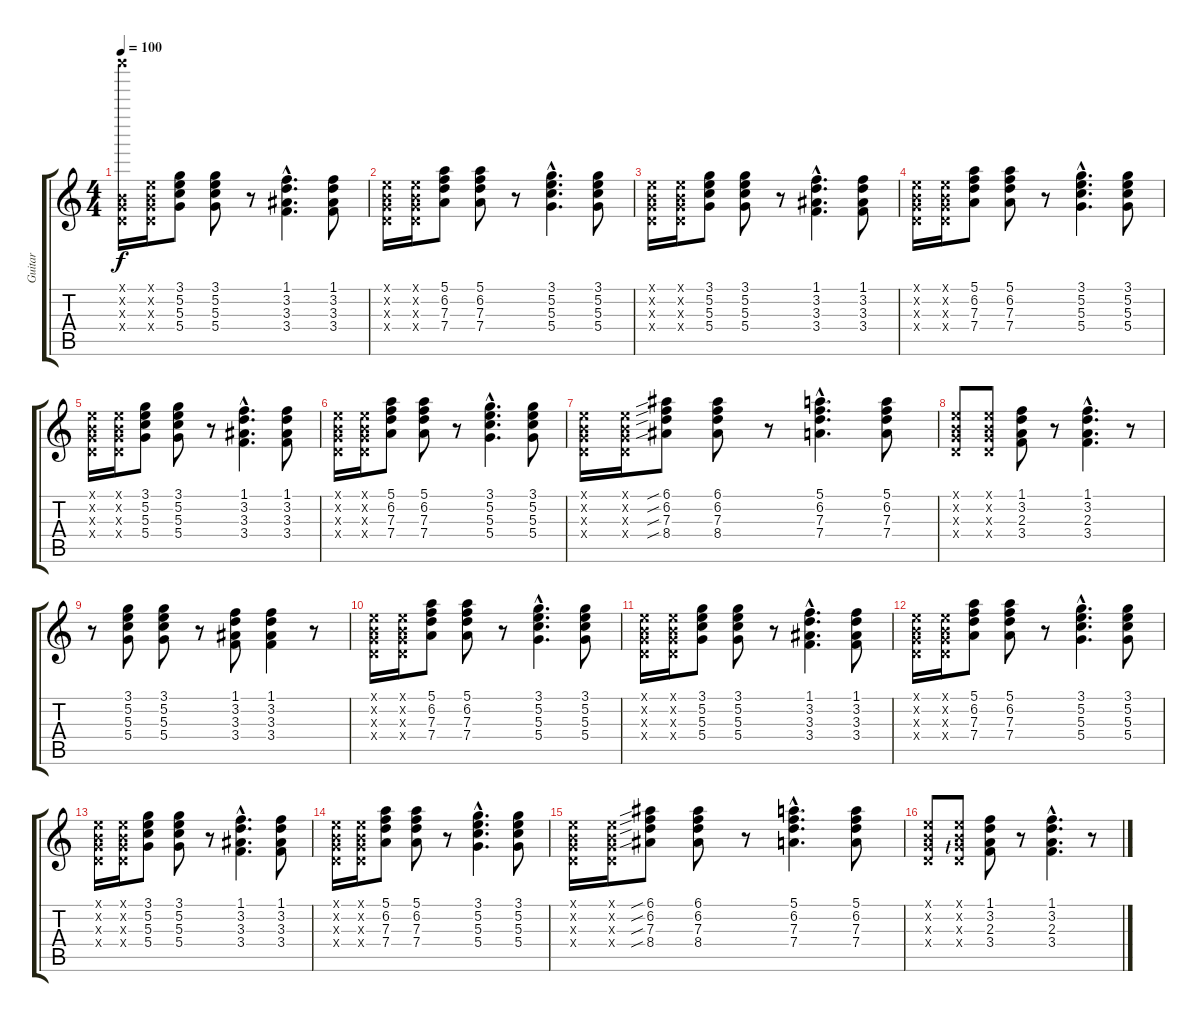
\track ("Guitar" "Guitar") {instrument overdrivenguitar}
\staff {score tabs}
\tuning (E4 B3 G3 D3 A2 E2) {hide}
\ts (4 4)
\tempo 100
\clef g2
\ks c
(46.1{x} 0.2{x} 0.3{x} 0.4{x}).16{dy f instrument overdrivenguitar} (0.1{x} 0.2{x} 0.3{x} 0.4{x}).16 (3.1 5.2 5.3 5.4).8 (3.1 5.2 5.3 5.4).8 r.8 (1.1{hac} 3.2{hac} 3.3{hac} 3.4{hac}).4{d} (1.1 3.2 3.3 3.4).8 |
(0.1{x} 0.2{x} 0.3{x} 0.4{x}).16 (0.1{x} 0.2{x} 0.3{x} 0.4{x}).16 (5.1 6.2 7.3 7.4).8 (5.1 6.2 7.3 7.4).8 r.8 (3.1{hac} 5.2{hac} 5.3{hac} 5.4{hac}).4{d} (3.1 5.2 5.3 5.4).8 |
(0.1{x} 0.2{x} 0.3{x} 0.4{x}).16 (0.1{x} 0.2{x} 0.3{x} 0.4{x}).16 (3.1 5.2 5.3 5.4).8 (3.1 5.2 5.3 5.4).8 r.8 (1.1{hac} 3.2{hac} 3.3{hac} 3.4{hac}).4{d} (1.1 3.2 3.3 3.4).8 |
(0.1{x} 0.2{x} 0.3{x} 0.4{x}).16 (0.1{x} 0.2{x} 0.3{x} 0.4{x}).16 (5.1 6.2 7.3 7.4).8 (5.1 6.2 7.3 7.4).8 r.8 (3.1{hac} 5.2{hac} 5.3{hac} 5.4{hac}).4{d} (3.1 5.2 5.3 5.4).8 |
(0.1{x} 0.2{x} 0.3{x} 0.4{x}).16 (0.1{x} 0.2{x} 0.3{x} 0.4{x}).16 (3.1 5.2 5.3 5.4).8 (3.1 5.2 5.3 5.4).8 r.8 (1.1{hac} 3.2{hac} 3.3{hac} 3.4{hac}).4{d} (1.1 3.2 3.3 3.4).8 |
(0.1{x} 0.2{x} 0.3{x} 0.4{x}).16 (0.1{x} 0.2{x} 0.3{x} 0.4{x}).16 (5.1 6.2 7.3 7.4).8 (5.1 6.2 7.3 7.4).8 r.8 (3.1{hac} 5.2{hac} 5.3{hac} 5.4{hac}).4{d} (3.1 5.2 5.3 5.4).8 |
(0.1{x} 0.2{x} 0.3{x} 0.4{x}).16 (0.1{x} 0.2{x} 0.3{x} 0.4{x}).16 (6.1{sib} 6.2{sib} 7.3{sib} 8.4{sib}).8 (6.1 6.2 7.3 8.4).8 r.8 (5.1{hac} 6.2{hac} 7.3{hac} 7.4{hac}).4{d} (5.1 6.2 7.3 7.4).8 |
(0.1{x} 0.2{x} 0.3{x} 0.4{x}).8 (0.1{x} 0.2{x} 0.3{x} 0.4{x}).8 (1.1 3.2 2.3 3.4).8 r.8 (1.1{hac} 3.2{hac} 2.3{hac} 3.4{hac}).4{d} r.8 |
r.8 (3.1 5.2 5.3 5.4).8 (3.1 5.2 5.3 5.4).8 r.8 (1.1 3.2 3.3 3.4).8 (1.1 3.2 3.3 3.4).4 r.8 |
(0.1{x} 0.2{x} 0.3{x} 0.4{x}).16 (0.1{x} 0.2{x} 0.3{x} 0.4{x}).16 (5.1 6.2 7.3 7.4).8 (5.1 6.2 7.3 7.4).8 r.8 (3.1{hac} 5.2{hac} 5.3{hac} 5.4{hac}).4{d} (3.1 5.2 5.3 5.4).8 |
(0.1{x} 0.2{x} 0.3{x} 0.4{x}).16 (0.1{x} 0.2{x} 0.3{x} 0.4{x}).16 (3.1 5.2 5.3 5.4).8 (3.1 5.2 5.3 5.4).8 r.8 (1.1{hac} 3.2{hac} 3.3{hac} 3.4{hac}).4{d} (1.1 3.2 3.3 3.4).8 |
(0.1{x} 0.2{x} 0.3{x} 0.4{x}).16 (0.1{x} 0.2{x} 0.3{x} 0.4{x}).16 (5.1 6.2 7.3 7.4).8 (5.1 6.2 7.3 7.4).8 r.8 (3.1{hac} 5.2{hac} 5.3{hac} 5.4{hac}).4{d} (3.1 5.2 5.3 5.4).8 |
(0.1{x} 0.2{x} 0.3{x} 0.4{x}).16 (0.1{x} 0.2{x} 0.3{x} 0.4{x}).16 (3.1 5.2 5.3 5.4).8 (3.1 5.2 5.3 5.4).8 r.8 (1.1{hac} 3.2{hac} 3.3{hac} 3.4{hac}).4{d} (1.1 3.2 3.3 3.4).8 |
(0.1{x} 0.2{x} 0.3{x} 0.4{x}).16 (0.1{x} 0.2{x} 0.3{x} 0.4{x}).16 (5.1 6.2 7.3 7.4).8 (5.1 6.2 7.3 7.4).8 r.8 (3.1{hac} 5.2{hac} 5.3{hac} 5.4{hac}).4{d} (3.1 5.2 5.3 5.4).8 |
(0.1{x} 0.2{x} 0.3{x} 0.4{x}).16 (0.1{x} 0.2{x} 0.3{x} 0.4{x}).16 (6.1{sib} 6.2{sib} 7.3{sib} 8.4{sib}).8 (6.1 6.2 7.3 8.4).8 r.8 (5.1{hac} 6.2{hac} 7.3{hac} 7.4{hac}).4{d} (5.1 6.2 7.3 7.4).8 |
(0.1{x} 0.2{x} 0.3{x} 0.4{x}).8 (0.1{x} 0.2{x} 0.3{x lf 1} 0.4{x}).8 (1.1 3.2 2.3 3.4).8 r.8 (1.1{hac} 3.2{hac} 2.3{hac} 3.4{hac}).4{d} r.8
